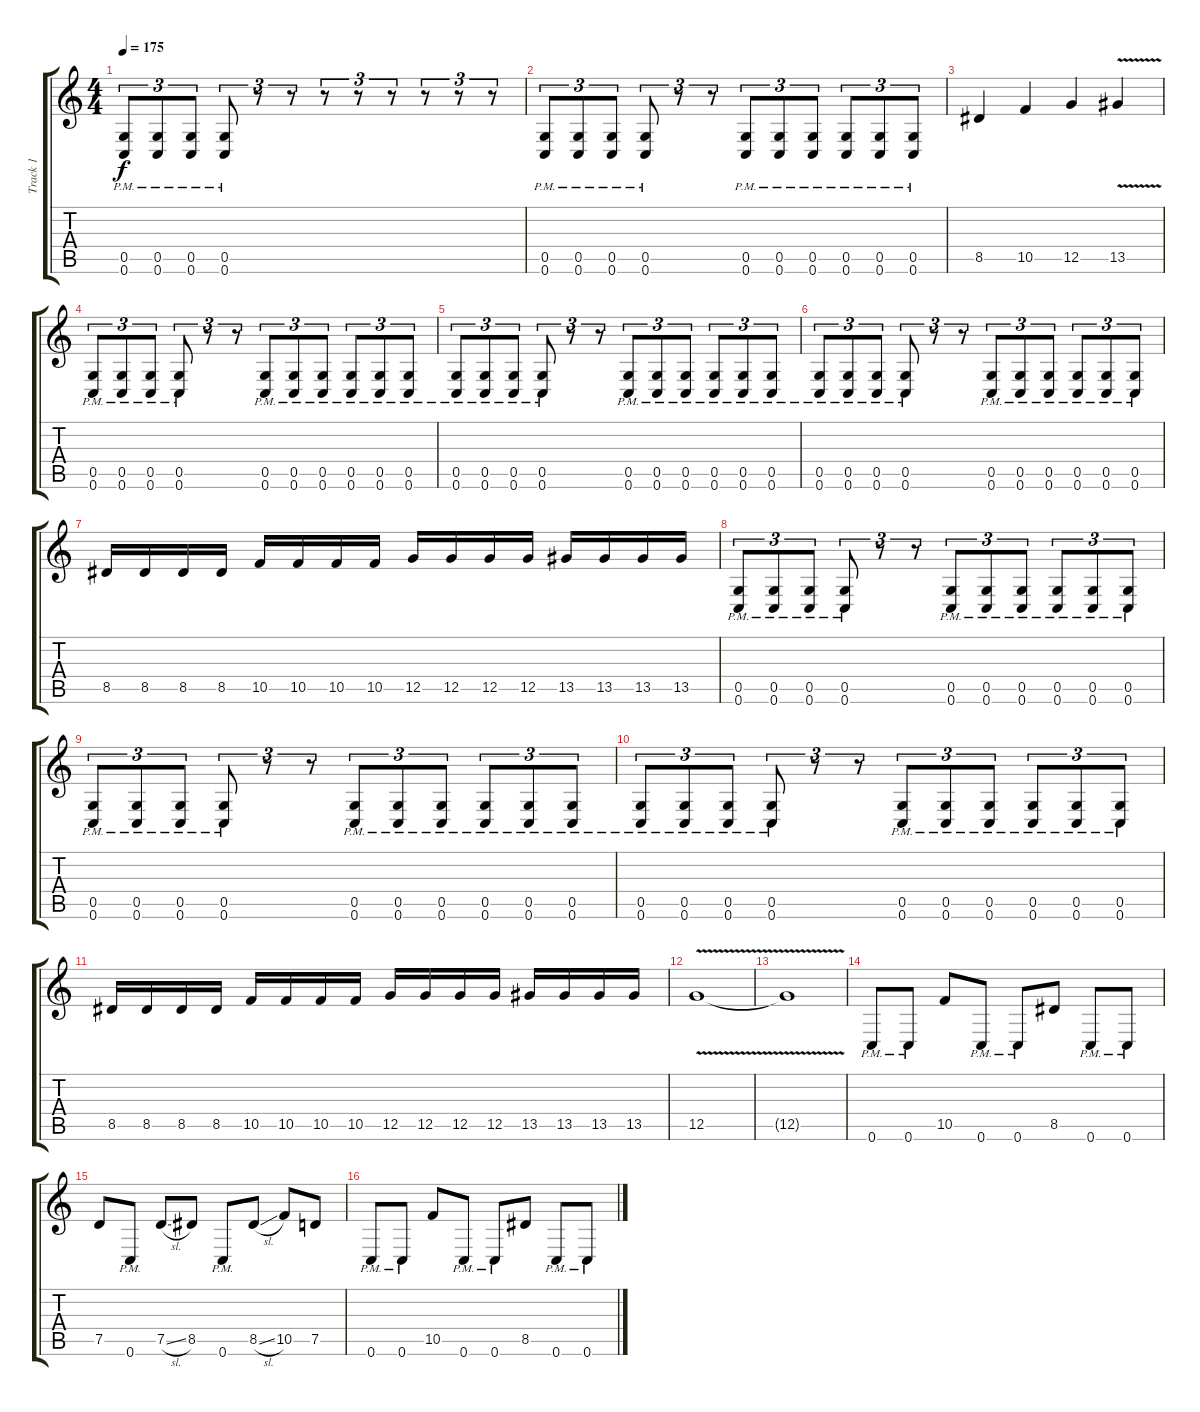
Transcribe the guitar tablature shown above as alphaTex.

\track ("Track 1" "Track 1") {instrument distortionguitar}
\staff {score tabs}
\tuning (D4 A3 F3 C3 G2 C2) {hide}
\ts (4 4)
\tempo 175
\clef g2
\ks c
(0.5{pm} 0.6{pm}).8{tu (3 2) dy f} (0.5{pm} 0.6{pm}).8{tu (3 2)} (0.5{pm} 0.6{pm}).8{tu (3 2)} (0.5{pm} 0.6{pm}).8{tu (3 2)} r.8{tu (3 2)} r.8{tu (3 2)} r.8{tu (3 2)} r.8{tu (3 2)} r.8{tu (3 2)} r.8{tu (3 2)} r.8{tu (3 2)} r.8{tu (3 2)} |
(0.5{pm} 0.6{pm}).8{tu (3 2)} (0.5{pm} 0.6{pm}).8{tu (3 2)} (0.5{pm} 0.6{pm}).8{tu (3 2)} (0.5{pm} 0.6{pm}).8{tu (3 2)} r.8{tu (3 2)} r.8{tu (3 2)} (0.5{pm} 0.6{pm}).8{tu (3 2)} (0.5{pm} 0.6{pm}).8{tu (3 2)} (0.5{pm} 0.6{pm}).8{tu (3 2)} (0.5{pm} 0.6{pm}).8{tu (3 2)} (0.5{pm} 0.6{pm}).8{tu (3 2)} (0.5{pm} 0.6{pm}).8{tu (3 2)} |
8.5.4 10.5.4 12.5.4 13.5{v}.4 |
(0.5{pm} 0.6{pm}).8{tu (3 2)} (0.5{pm} 0.6{pm}).8{tu (3 2)} (0.5{pm} 0.6{pm}).8{tu (3 2)} (0.5{pm} 0.6{pm}).8{tu (3 2)} r.8{tu (3 2)} r.8{tu (3 2)} (0.5{pm} 0.6{pm}).8{tu (3 2)} (0.5{pm} 0.6{pm}).8{tu (3 2)} (0.5{pm} 0.6{pm}).8{tu (3 2)} (0.5{pm} 0.6{pm}).8{tu (3 2)} (0.5{pm} 0.6{pm}).8{tu (3 2)} (0.5{pm} 0.6{pm}).8{tu (3 2)} |
(0.5{pm} 0.6{pm}).8{tu (3 2)} (0.5{pm} 0.6{pm}).8{tu (3 2)} (0.5{pm} 0.6{pm}).8{tu (3 2)} (0.5{pm} 0.6{pm}).8{tu (3 2)} r.8{tu (3 2)} r.8{tu (3 2)} (0.5{pm} 0.6{pm}).8{tu (3 2)} (0.5{pm} 0.6{pm}).8{tu (3 2)} (0.5{pm} 0.6{pm}).8{tu (3 2)} (0.5{pm} 0.6{pm}).8{tu (3 2)} (0.5{pm} 0.6{pm}).8{tu (3 2)} (0.5{pm} 0.6{pm}).8{tu (3 2)} |
(0.5{pm} 0.6{pm}).8{tu (3 2)} (0.5{pm} 0.6{pm}).8{tu (3 2)} (0.5{pm} 0.6{pm}).8{tu (3 2)} (0.5{pm} 0.6{pm}).8{tu (3 2)} r.8{tu (3 2)} r.8{tu (3 2)} (0.5{pm} 0.6{pm}).8{tu (3 2)} (0.5{pm} 0.6{pm}).8{tu (3 2)} (0.5{pm} 0.6{pm}).8{tu (3 2)} (0.5{pm} 0.6{pm}).8{tu (3 2)} (0.5{pm} 0.6{pm}).8{tu (3 2)} (0.5{pm} 0.6{pm}).8{tu (3 2)} |
8.5.16 8.5.16 8.5.16 8.5.16 10.5.16 10.5.16 10.5.16 10.5.16 12.5.16 12.5.16 12.5.16 12.5.16 13.5.16 13.5.16 13.5.16 13.5.16 |
(0.5{pm} 0.6{pm}).8{tu (3 2)} (0.5{pm} 0.6{pm}).8{tu (3 2)} (0.5{pm} 0.6{pm}).8{tu (3 2)} (0.5{pm} 0.6{pm}).8{tu (3 2)} r.8{tu (3 2)} r.8{tu (3 2)} (0.5{pm} 0.6{pm}).8{tu (3 2)} (0.5{pm} 0.6{pm}).8{tu (3 2)} (0.5{pm} 0.6{pm}).8{tu (3 2)} (0.5{pm} 0.6{pm}).8{tu (3 2)} (0.5{pm} 0.6{pm}).8{tu (3 2)} (0.5{pm} 0.6{pm}).8{tu (3 2)} |
(0.5{pm} 0.6{pm}).8{tu (3 2)} (0.5{pm} 0.6{pm}).8{tu (3 2)} (0.5{pm} 0.6{pm}).8{tu (3 2)} (0.5{pm} 0.6{pm}).8{tu (3 2)} r.8{tu (3 2)} r.8{tu (3 2)} (0.5{pm} 0.6{pm}).8{tu (3 2)} (0.5{pm} 0.6{pm}).8{tu (3 2)} (0.5{pm} 0.6{pm}).8{tu (3 2)} (0.5{pm} 0.6{pm}).8{tu (3 2)} (0.5{pm} 0.6{pm}).8{tu (3 2)} (0.5{pm} 0.6{pm}).8{tu (3 2)} |
(0.5{pm} 0.6{pm}).8{tu (3 2)} (0.5{pm} 0.6{pm}).8{tu (3 2)} (0.5{pm} 0.6{pm}).8{tu (3 2)} (0.5{pm} 0.6{pm}).8{tu (3 2)} r.8{tu (3 2)} r.8{tu (3 2)} (0.5{pm} 0.6{pm}).8{tu (3 2)} (0.5{pm} 0.6{pm}).8{tu (3 2)} (0.5{pm} 0.6{pm}).8{tu (3 2)} (0.5{pm} 0.6{pm}).8{tu (3 2)} (0.5{pm} 0.6{pm}).8{tu (3 2)} (0.5{pm} 0.6{pm}).8{tu (3 2)} |
8.5.16 8.5.16 8.5.16 8.5.16 10.5.16 10.5.16 10.5.16 10.5.16 12.5.16 12.5.16 12.5.16 12.5.16 13.5.16 13.5.16 13.5.16 13.5.16 |
12.5{v}.1 |
12.5{v t}.1 |
0.6{pm}.8 0.6{pm}.8 10.5.8 0.6{pm}.8 0.6{pm}.8 8.5.8 0.6{pm}.8 0.6{pm}.8 |
7.5.8 0.6{pm}.8 7.5{sl}.8 8.5.8 0.6{pm}.8 8.5{sl}.8 10.5.8 7.5.8 |
0.6{pm}.8 0.6{pm}.8 10.5.8 0.6{pm}.8 0.6{pm}.8 8.5.8 0.6{pm}.8 0.6{pm}.8
